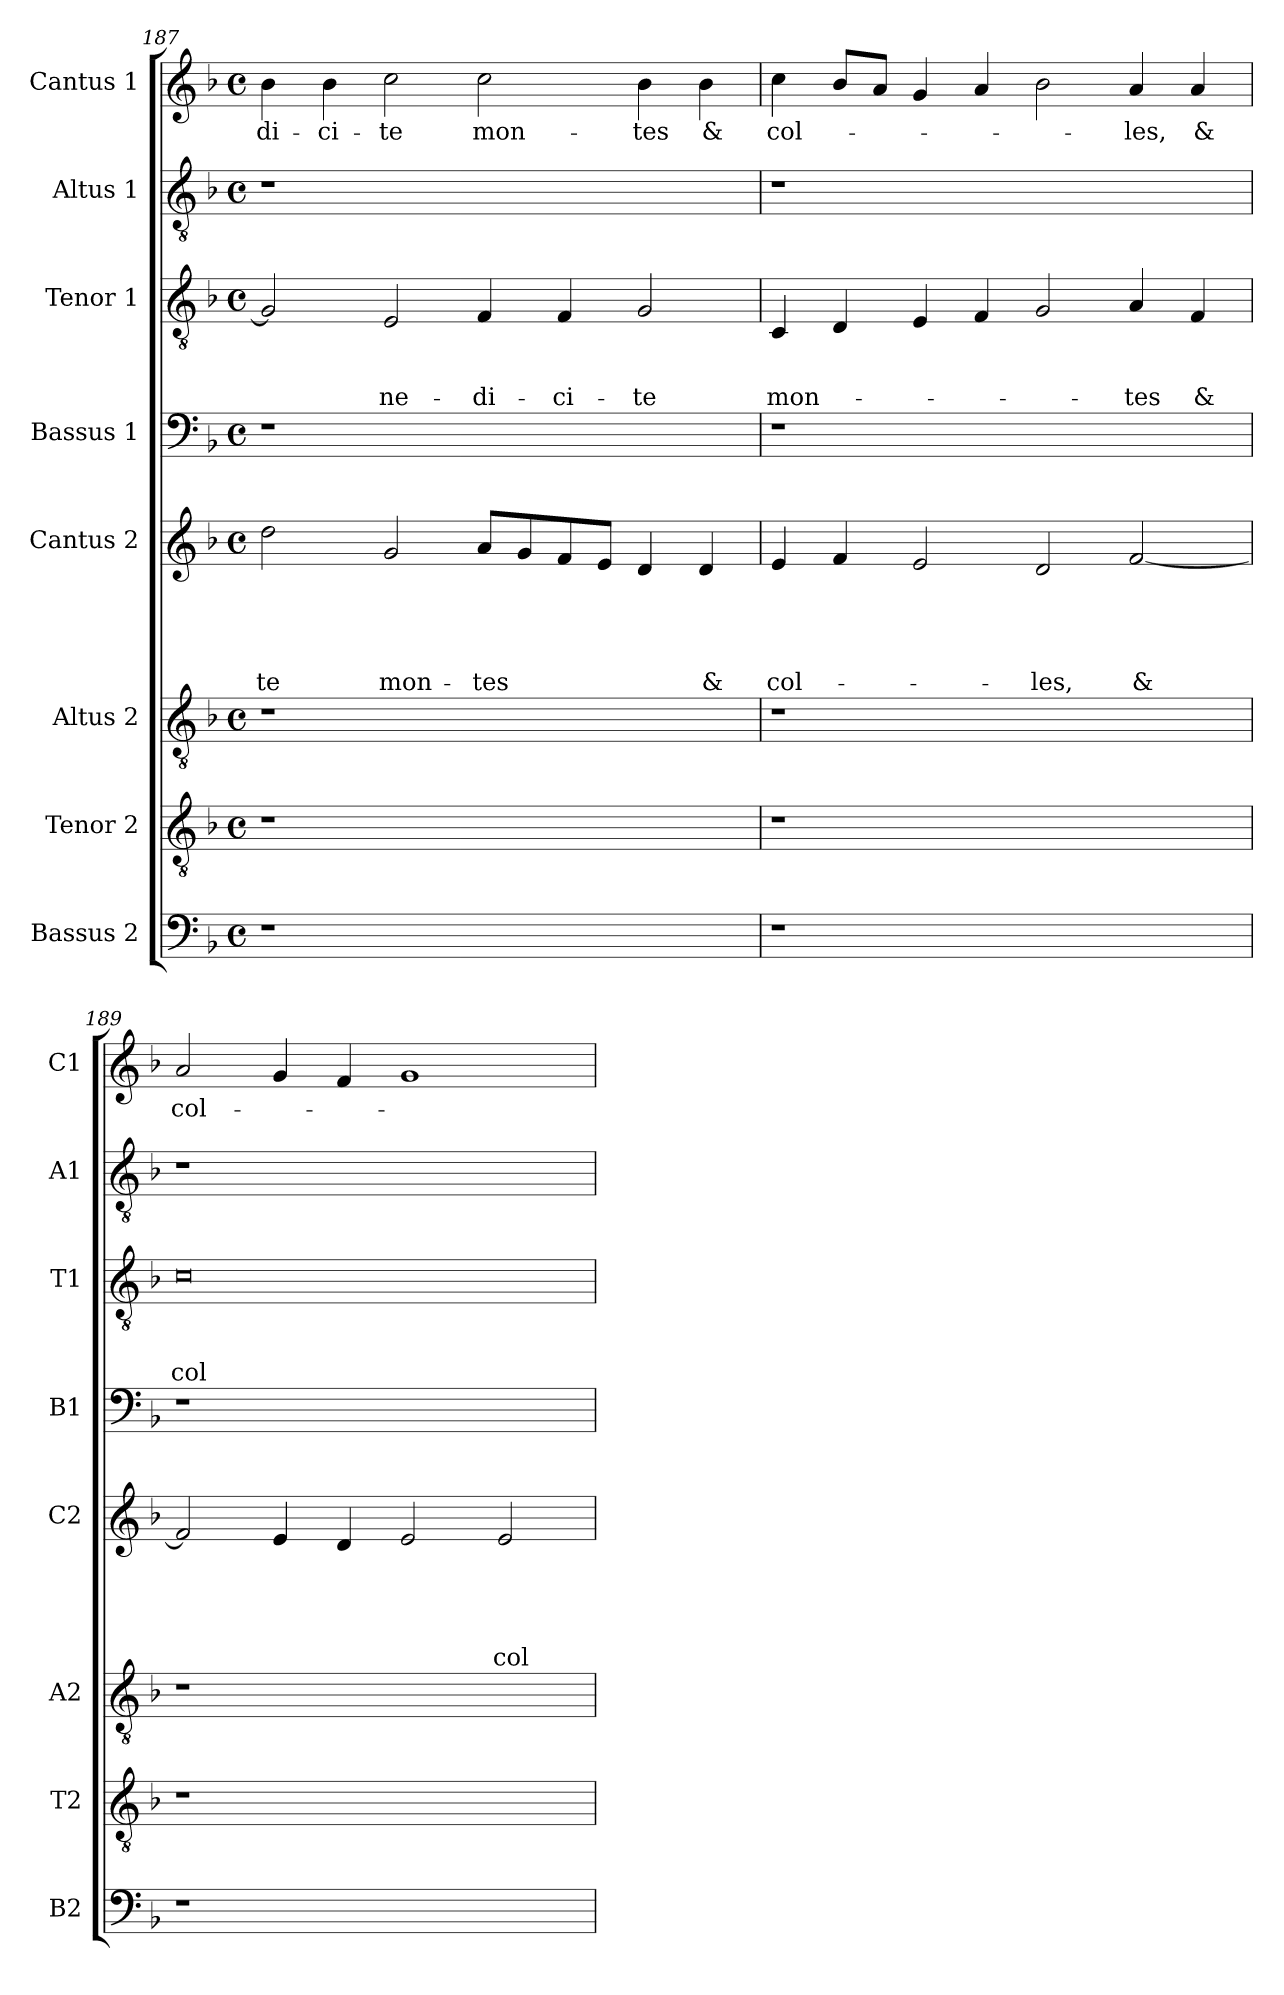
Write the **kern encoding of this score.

**kern	**kern	**kern	**kern	**text	**text	**text	**text	**text	**kern	**kern	**text	**text	**text	**kern	**kern	**text
*part8	*part7	*part6	*part5	*part5	*part5	*part5	*part5	*part5	*part4	*part3	*part3	*part3	*part3	*part2	*part1	*part1
*staff8	*staff7	*staff6	*staff5	*staff5	*staff5	*staff5	*staff5	*staff5	*staff4	*staff3	*staff3	*staff3	*staff3	*staff2	*staff1	*staff1
*I"Bassus 2	*I"Tenor 2	*I"Altus 2	*I"Cantus 2	*	*	*	*	*	*I"Bassus 1	*I"Tenor 1	*	*	*	*I"Altus 1	*I"Cantus 1	*
*I'B2	*I'T2	*I'A2	*I'C2	*	*	*	*	*	*I'B1	*I'T1	*	*	*	*I'A1	*I'C1	*
*clefF4	*clefGv2	*clefGv2	*clefG2	*	*	*	*	*	*clefF4	*clefGv2	*	*	*	*clefGv2	*clefG2	*
*k[b-]	*k[b-]	*k[b-]	*k[b-]	*	*	*	*	*	*k[b-]	*k[b-]	*	*	*	*k[b-]	*k[b-]	*
*d:	*d:	*d:	*d:	*	*	*	*	*	*d:	*d:	*	*	*	*d:	*d:	*
*M4/4	*M4/4	*M4/4	*M4/4	*	*	*	*	*	*M4/4	*M4/4	*	*	*	*M4/4	*M4/4	*
*met(c)	*met(c)	*met(c)	*met(c)	*	*	*	*	*	*met(c)	*met(c)	*	*	*	*met(c)	*met(c)	*
=187	=187	=187	=187	=187	=187	=187	=187	=187	=187	=187	=187	=187	=187	=187	=187	=187
1r	1r	1r	2dd\	.	.	.	.	-te	1r	2G/]	.	.	.	1r	4b-\	-di-
.	.	.	.	.	.	.	.	.	.	.	.	.	.	.	4b-\	-ci-
.	.	.	2g/	.	.	.	.	mon-	.	2E/	.	.	-ne-	.	2cc\	-te
1ryy	1ryy	1ryy	8a/L	.	.	.	.	-tes	1ryy	4F/	.	.	-di-	1ryy	2cc\	mon-
.	.	.	8g/	.	.	.	.	.	.	.	.	.	.	.	.	.
.	.	.	8f/	.	.	.	.	.	.	4F/	.	.	-ci-	.	.	.
.	.	.	8e/J	.	.	.	.	.	.	.	.	.	.	.	.	.
.	.	.	4d/	.	.	.	.	.	.	2G/	.	.	-te	.	4b-\	-tes
.	.	.	4d/	.	.	.	.	&	.	.	.	.	.	.	4b-\	&
=188	=188	=188	=188	=188	=188	=188	=188	=188	=188	=188	=188	=188	=188	=188	=188	=188
1r	1r	1r	4e/	.	.	.	.	col-	1r	4C/	.	.	mon-	1r	4cc\	col-
.	.	.	4f/	.	.	.	.	.	.	4D/	.	.	.	.	8b-/L	.
.	.	.	.	.	.	.	.	.	.	.	.	.	.	.	8a/J	.
.	.	.	2e/	.	.	.	.	.	.	4E/	.	.	.	.	4g/	.
.	.	.	.	.	.	.	.	.	.	4F/	.	.	.	.	4a/	.
1ryy	1ryy	1ryy	2d/	.	.	.	.	-les,	1ryy	2G/	.	.	.	1ryy	2b-\	.
.	.	.	[2f/	.	.	.	.	&	.	4A/	.	.	-tes	.	4a/	-les,
.	.	.	.	.	.	.	.	.	.	4F/	.	.	&	.	4a/	&
=189	=189	=189	=189	=189	=189	=189	=189	=189	=189	=189	=189	=189	=189	=189	=189	=189
1r	1r	1r	2f/]	.	.	.	.	.	1r	0c	.	.	col-	1r	2a/	col-
.	.	.	4e/	.	.	.	.	.	.	.	.	.	.	.	4g/	.
.	.	.	4d/	.	.	.	.	.	.	.	.	.	.	.	4f/	.
1ryy	1ryy	1ryy	2e/	.	.	.	.	.	1ryy	.	.	.	.	1ryy	1g	.
.	.	.	2e/	.	.	.	.	col-	.	.	.	.	.	.	.	.
=	=	=	=	=	=	=	=	=	=	=	=	=	=	=	=	=
*-	*-	*-	*-	*-	*-	*-	*-	*-	*-	*-	*-	*-	*-	*-	*-	*-
